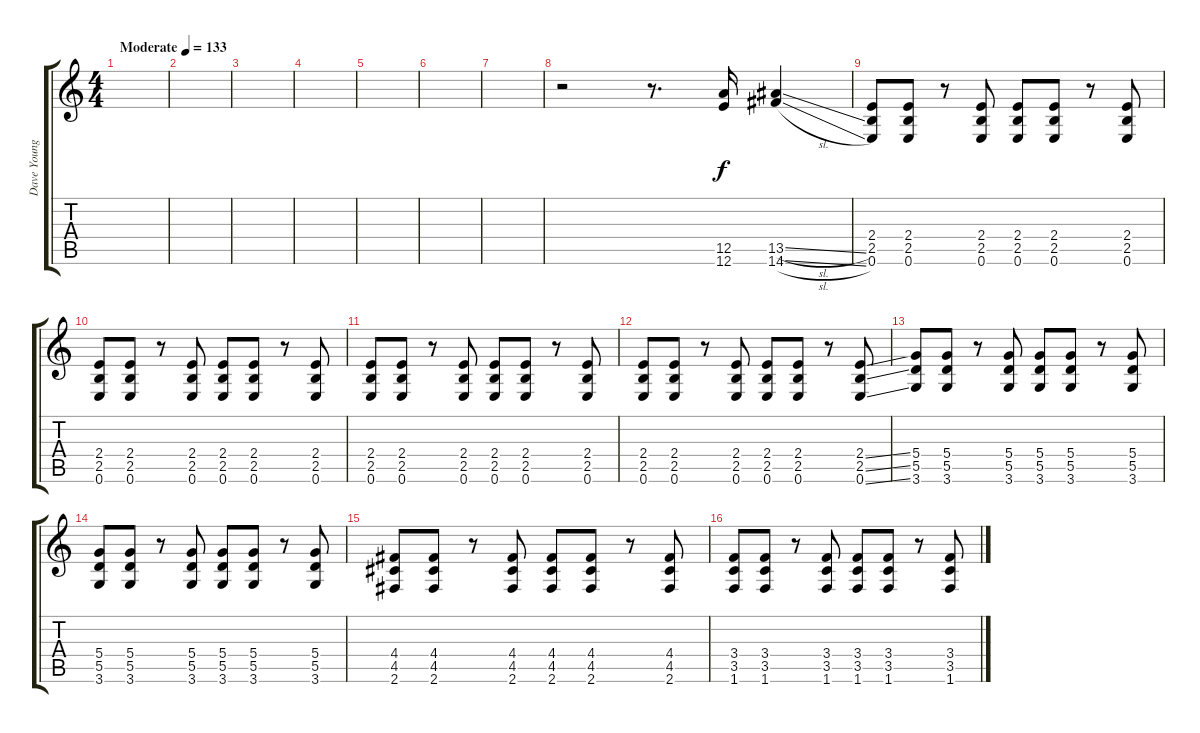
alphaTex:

\track ("Dave Young" "Dave Young") {instrument distortionguitar}
\staff {score tabs}
\tuning (E4 B3 G3 D3 A2 E2) {hide}
\ts (4 4)
\tempo (133 "Moderate")
\clef g2
\ks c
|
|
|
|
|
|
|
r.2 r.8{d} (12.5 12.6).16 (13.5{sl} 14.6{sl}).4 |
(2.4 2.5 0.6).8 (2.4 2.5 0.6).8 r.8 (2.4 2.5 0.6).8 (2.4 2.5 0.6).8 (2.4 2.5 0.6).8 r.8 (2.4 2.5 0.6).8 |
(2.4 2.5 0.6).8 (2.4 2.5 0.6).8 r.8 (2.4 2.5 0.6).8 (2.4 2.5 0.6).8 (2.4 2.5 0.6).8 r.8 (2.4 2.5 0.6).8 |
(2.4 2.5 0.6).8 (2.4 2.5 0.6).8 r.8 (2.4 2.5 0.6).8 (2.4 2.5 0.6).8 (2.4 2.5 0.6).8 r.8 (2.4 2.5 0.6).8 |
(2.4 2.5 0.6).8 (2.4 2.5 0.6).8 r.8 (2.4 2.5 0.6).8 (2.4 2.5 0.6).8 (2.4 2.5 0.6).8 r.8 (2.4{ss} 2.5{ss} 0.6{ss}).8 |
(5.4 5.5 3.6).8 (5.4 5.5 3.6).8 r.8 (5.4 5.5 3.6).8 (5.4 5.5 3.6).8 (5.4 5.5 3.6).8 r.8 (5.4 5.5 3.6).8 |
(5.4 5.5 3.6).8 (5.4 5.5 3.6).8 r.8 (5.4 5.5 3.6).8 (5.4 5.5 3.6).8 (5.4 5.5 3.6).8 r.8 (5.4 5.5 3.6).8 |
(4.4 4.5 2.6).8 (4.4 4.5 2.6).8 r.8 (4.4 4.5 2.6).8 (4.4 4.5 2.6).8 (4.4 4.5 2.6).8 r.8 (4.4 4.5 2.6).8 |
(3.4 3.5 1.6).8 (3.4 3.5 1.6).8 r.8 (3.4 3.5 1.6).8 (3.4 3.5 1.6).8 (3.4 3.5 1.6).8 r.8 (3.4 3.5 1.6).8
